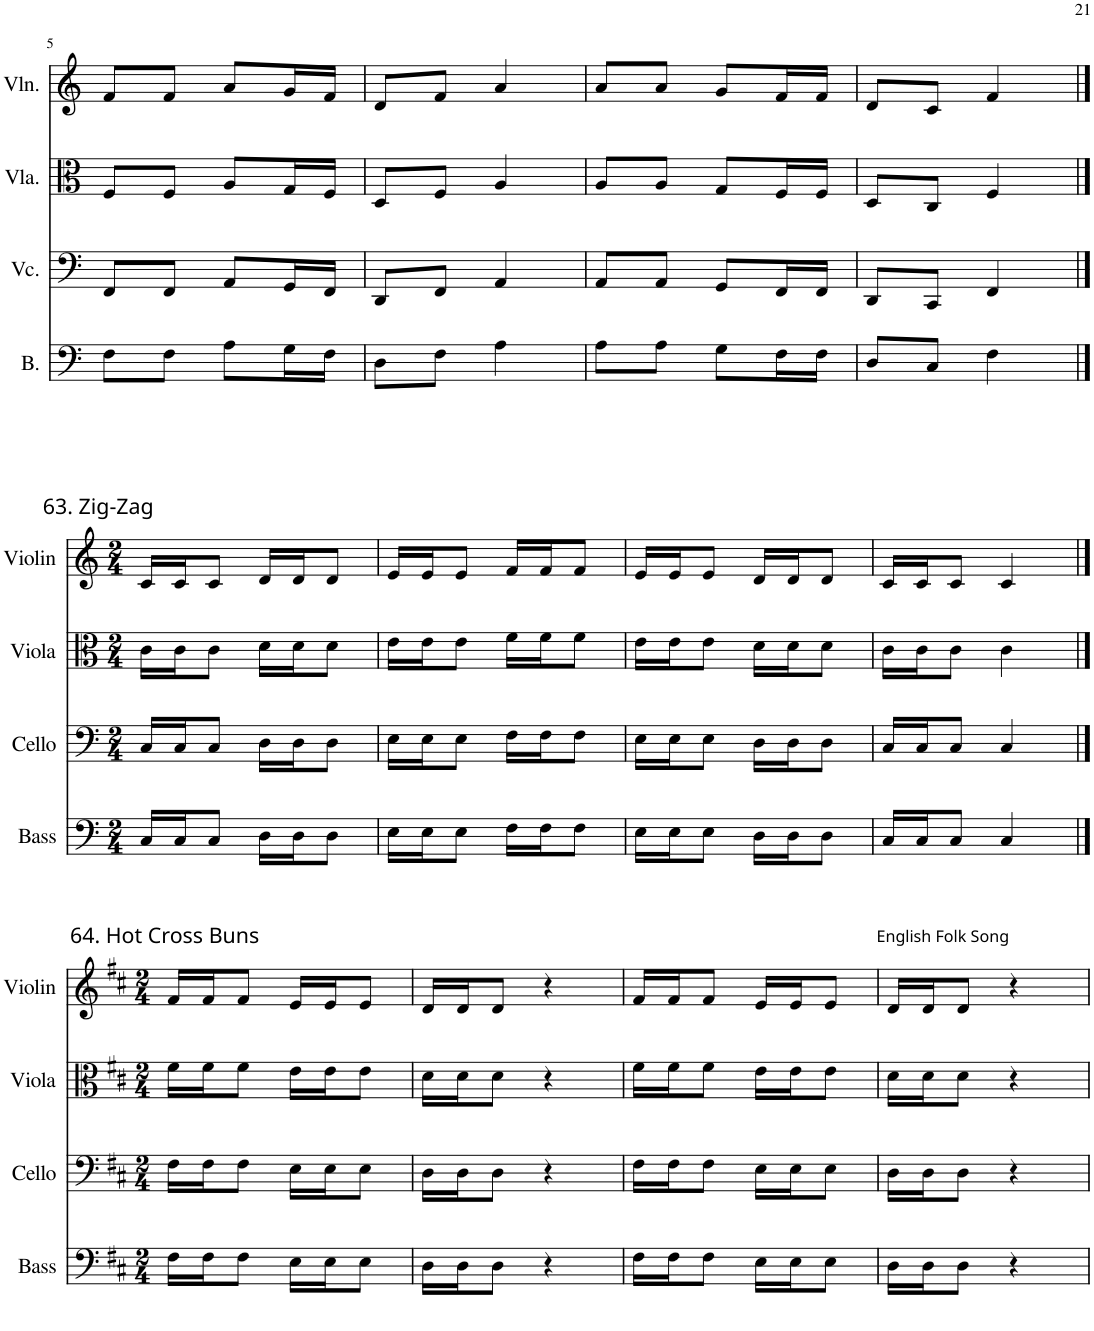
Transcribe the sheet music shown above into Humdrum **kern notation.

**kern	**kern	**kern	**kern
*part4	*part3	*part2	*part1
*staff4	*staff3	*staff2	*staff1
*I"Bass	*I"Cello	*I"Viola	*I"Violin
*I'B.	*	*I'Vla.	*I'Vln.
!!LO:PB:g=z
*clefF4	*clefF4	*clefC3	*clefG2
*Trd7c12	*	*	*
*k[]	*k[]	*k[]	*k[]
*M2/4	*M2/4	*M2/4	*M2/4
=5	=5	=5	=5
8F\L	8FF/L	8F/L	8f/L
8F\J	8FF/J	8F/J	8f/J
8A\L	8AA/L	8A/L	8a/L
16G\L	16GG/L	16G/L	16g/L
16F\JJ	16FF/JJ	16F/JJ	16f/JJ
=6	=6	=6	=6
8D\L	8DD/L	8D/L	8d/L
8F\J	8FF/J	8F/J	8f/J
4A\	4AA/	4A/	4a/
=7	=7	=7	=7
8A\L	8AA/L	8A/L	8a/L
8A\J	8AA/J	8A/J	8a/J
8G\L	8GG/L	8G/L	8g/L
16F\L	16FF/L	16F/L	16f/L
16F\JJ	16FF/JJ	16F/JJ	16f/JJ
=8	=8	=8	=8
8D/L	8DD/L	8D/L	8d/L
8C/J	8CC/J	8C/J	8c/J
4F\	4FF/	4F/	4f/
!!LO:LB:g=z
==1	==1	==1	==1
*k[]	*k[]	*k[]	*k[]
*M2/4	*M2/4	*M2/4	*M2/4
!	!	!	!LO:TX:a:t=63. Zig-Zag
16C/LL	16C/LL	16c\LL	16c/LL
16C/J	16C/J	16c\J	16c/J
8C/J	8C/J	8c\J	8c/J
16D\LL	16D\LL	16d\LL	16d/LL
16D\J	16D\J	16d\J	16d/J
8D\J	8D\J	8d\J	8d/J
=2	=2	=2	=2
16E\LL	16E\LL	16e\LL	16e/LL
16E\J	16E\J	16e\J	16e/J
8E\J	8E\J	8e\J	8e/J
16F\LL	16F\LL	16f\LL	16f/LL
16F\J	16F\J	16f\J	16f/J
8F\J	8F\J	8f\J	8f/J
=3	=3	=3	=3
16E\LL	16E\LL	16e\LL	16e/LL
16E\J	16E\J	16e\J	16e/J
8E\J	8E\J	8e\J	8e/J
16D\LL	16D\LL	16d\LL	16d/LL
16D\J	16D\J	16d\J	16d/J
8D\J	8D\J	8d\J	8d/J
=4	=4	=4	=4
16C/LL	16C/LL	16c\LL	16c/LL
16C/J	16C/J	16c\J	16c/J
8C/J	8C/J	8c\J	8c/J
4C/	4C/	4c\	4c/
!!LO:LB:g=z
==1	==1	==1	==1
*k[f#c#]	*k[f#c#]	*k[f#c#]	*k[f#c#]
*M2/4	*M2/4	*M2/4	*M2/4
!	!	!	!LO:TX:a:t=64. Hot Cross Buns
16F#\LL	16F#\LL	16f#\LL	16f#/LL
16F#\J	16F#\J	16f#\J	16f#/J
8F#\J	8F#\J	8f#\J	8f#/J
16E\LL	16E\LL	16e\LL	16e/LL
16E\J	16E\J	16e\J	16e/J
8E\J	8E\J	8e\J	8e/J
=2	=2	=2	=2
16D\LL	16D\LL	16d\LL	16d/LL
16D\J	16D\J	16d\J	16d/J
8D\J	8D\J	8d\J	8d/J
4r	4r	4r	4r
=3	=3	=3	=3
16F#\LL	16F#\LL	16f#\LL	16f#/LL
16F#\J	16F#\J	16f#\J	16f#/J
8F#\J	8F#\J	8f#\J	8f#/J
16E\LL	16E\LL	16e\LL	16e/LL
16E\J	16E\J	16e\J	16e/J
8E\J	8E\J	8e\J	8e/J
=4	=4	=4	=4
!	!	!	!LO:TX:a:t=English Folk Song
16D\LL	16D\LL	16d\LL	16d/LL
16D\J	16D\J	16d\J	16d/J
8D\J	8D\J	8d\J	8d/J
4r	4r	4r	4r
=	=	=	=
*-	*-	*-	*-
